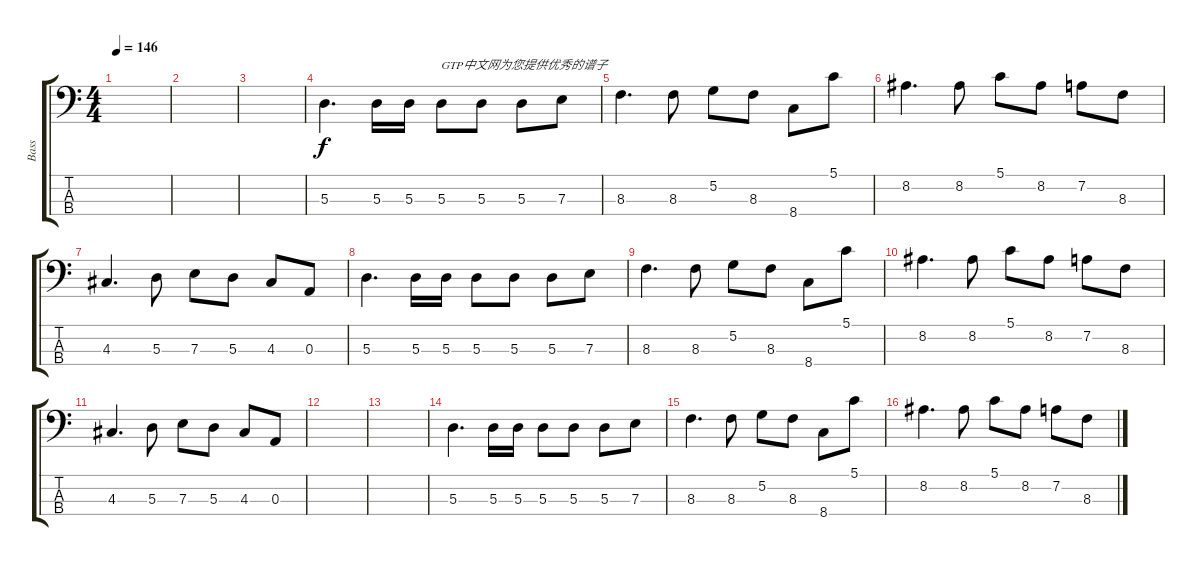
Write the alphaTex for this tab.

\track ("Bass" "Bass") {instrument slapbass1}
\staff {score tabs}
\tuning (G2 D2 A1 E1) {hide}
\ts (4 4)
\tempo 146
\clef f4
\ks c
|
|
|
5.3.4{d} 5.3.16 5.3.16 5.3.8{txt "GTP中文网为您提供优秀的谱子"} 5.3.8 5.3.8 7.3.8 |
8.3.4{d} 8.3.8 5.2.8 8.3.8 8.4.8 5.1.8 |
8.2.4{d} 8.2.8 5.1.8 8.2.8 7.2.8 8.3.8 |
4.3.4{d} 5.3.8 7.3.8 5.3.8 4.3.8 0.3.8 |
5.3.4{d} 5.3.16 5.3.16 5.3.8 5.3.8 5.3.8 7.3.8 |
8.3.4{d} 8.3.8 5.2.8 8.3.8 8.4.8 5.1.8 |
8.2.4{d} 8.2.8 5.1.8 8.2.8 7.2.8 8.3.8 |
4.3.4{d} 5.3.8 7.3.8 5.3.8 4.3.8 0.3.8 |
|
|
5.3.4{d} 5.3.16 5.3.16 5.3.8 5.3.8 5.3.8 7.3.8 |
8.3.4{d} 8.3.8 5.2.8 8.3.8 8.4.8 5.1.8 |
8.2.4{d} 8.2.8 5.1.8 8.2.8 7.2.8 8.3.8
